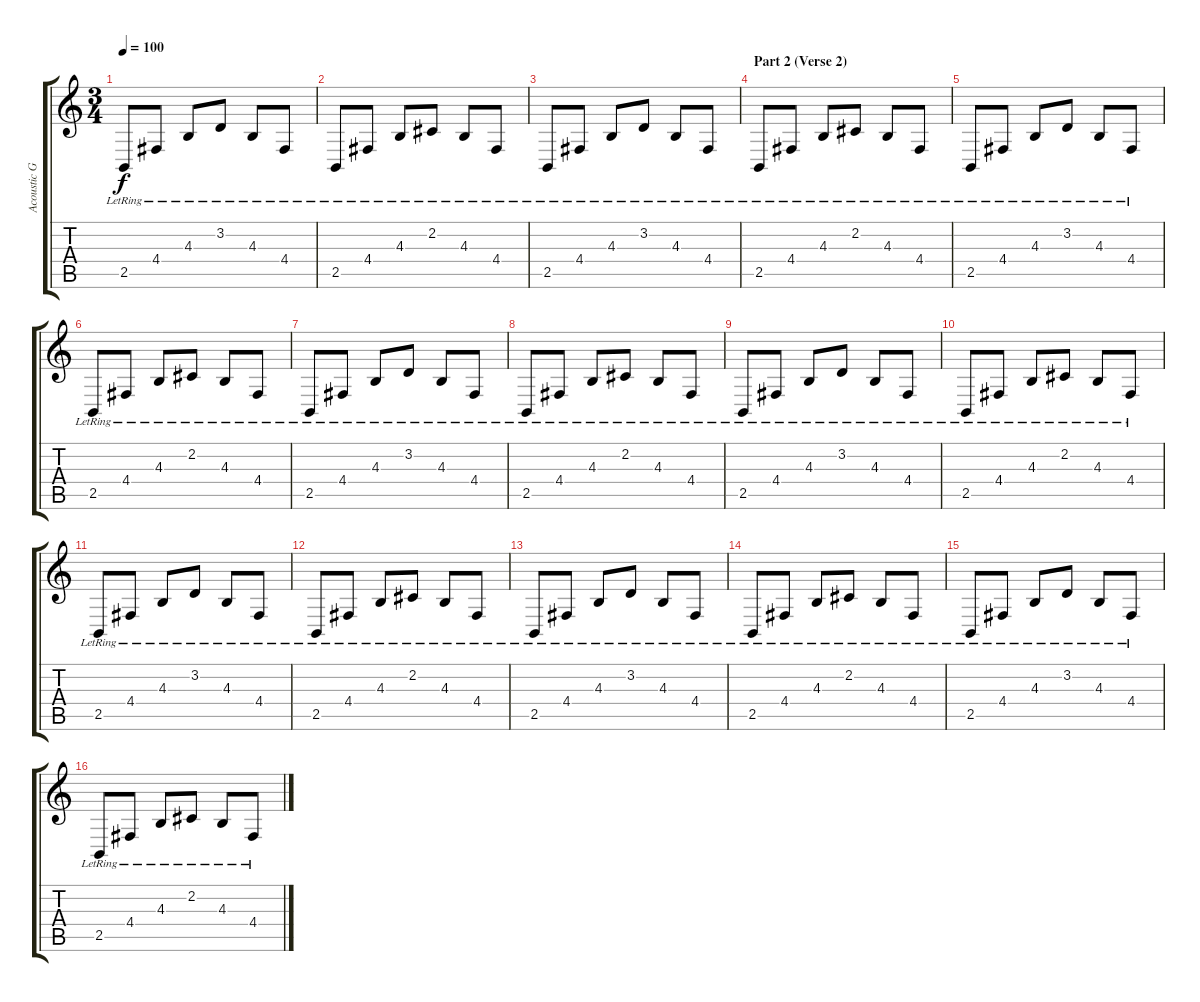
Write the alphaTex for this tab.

\track ("Acoustic Grand Piano" "Acoustic G") {instrument acousticgrandpiano}
\staff {score tabs}
\tuning (E4 B3 G3 D3 A2 E2) {hide}
\ts (3 4)
\tempo 100
\clef g2
\ks c
2.5{lr}.8{dy f} 4.4{lr}.8 4.3{lr}.8 3.2{lr}.8 4.3{lr}.8 4.4{lr}.8 |
2.5{lr}.8 4.4{lr}.8 4.3{lr}.8 2.2{lr}.8 4.3{lr}.8 4.4{lr}.8 |
2.5{lr}.8 4.4{lr}.8 4.3{lr}.8 3.2{lr}.8 4.3{lr}.8 4.4{lr}.8 |
\section ("" "Part 2 (Verse 2)")
2.5{lr}.8 4.4{lr}.8 4.3{lr}.8 2.2{lr}.8 4.3{lr}.8 4.4{lr}.8 |
2.5{lr}.8 4.4{lr}.8 4.3{lr}.8 3.2{lr}.8 4.3{lr}.8 4.4{lr}.8 |
2.5{lr}.8 4.4{lr}.8 4.3{lr}.8 2.2{lr}.8 4.3{lr}.8 4.4{lr}.8 |
2.5{lr}.8 4.4{lr}.8 4.3{lr}.8 3.2{lr}.8 4.3{lr}.8 4.4{lr}.8 |
2.5{lr}.8 4.4{lr}.8 4.3{lr}.8 2.2{lr}.8 4.3{lr}.8 4.4{lr}.8 |
2.5{lr}.8 4.4{lr}.8 4.3{lr}.8 3.2{lr}.8 4.3{lr}.8 4.4{lr}.8 |
2.5{lr}.8 4.4{lr}.8 4.3{lr}.8 2.2{lr}.8 4.3{lr}.8 4.4{lr}.8 |
2.5{lr}.8 4.4{lr}.8 4.3{lr}.8 3.2{lr}.8 4.3{lr}.8 4.4{lr}.8 |
2.5{lr}.8 4.4{lr}.8 4.3{lr}.8 2.2{lr}.8 4.3{lr}.8 4.4{lr}.8 |
2.5{lr}.8 4.4{lr}.8 4.3{lr}.8 3.2{lr}.8 4.3{lr}.8 4.4{lr}.8 |
2.5{lr}.8 4.4{lr}.8 4.3{lr}.8 2.2{lr}.8 4.3{lr}.8 4.4{lr}.8 |
2.5{lr}.8 4.4{lr}.8 4.3{lr}.8 3.2{lr}.8 4.3{lr}.8 4.4{lr}.8 |
2.5{lr}.8 4.4{lr}.8 4.3{lr}.8 2.2{lr}.8 4.3{lr}.8 4.4{lr}.8
